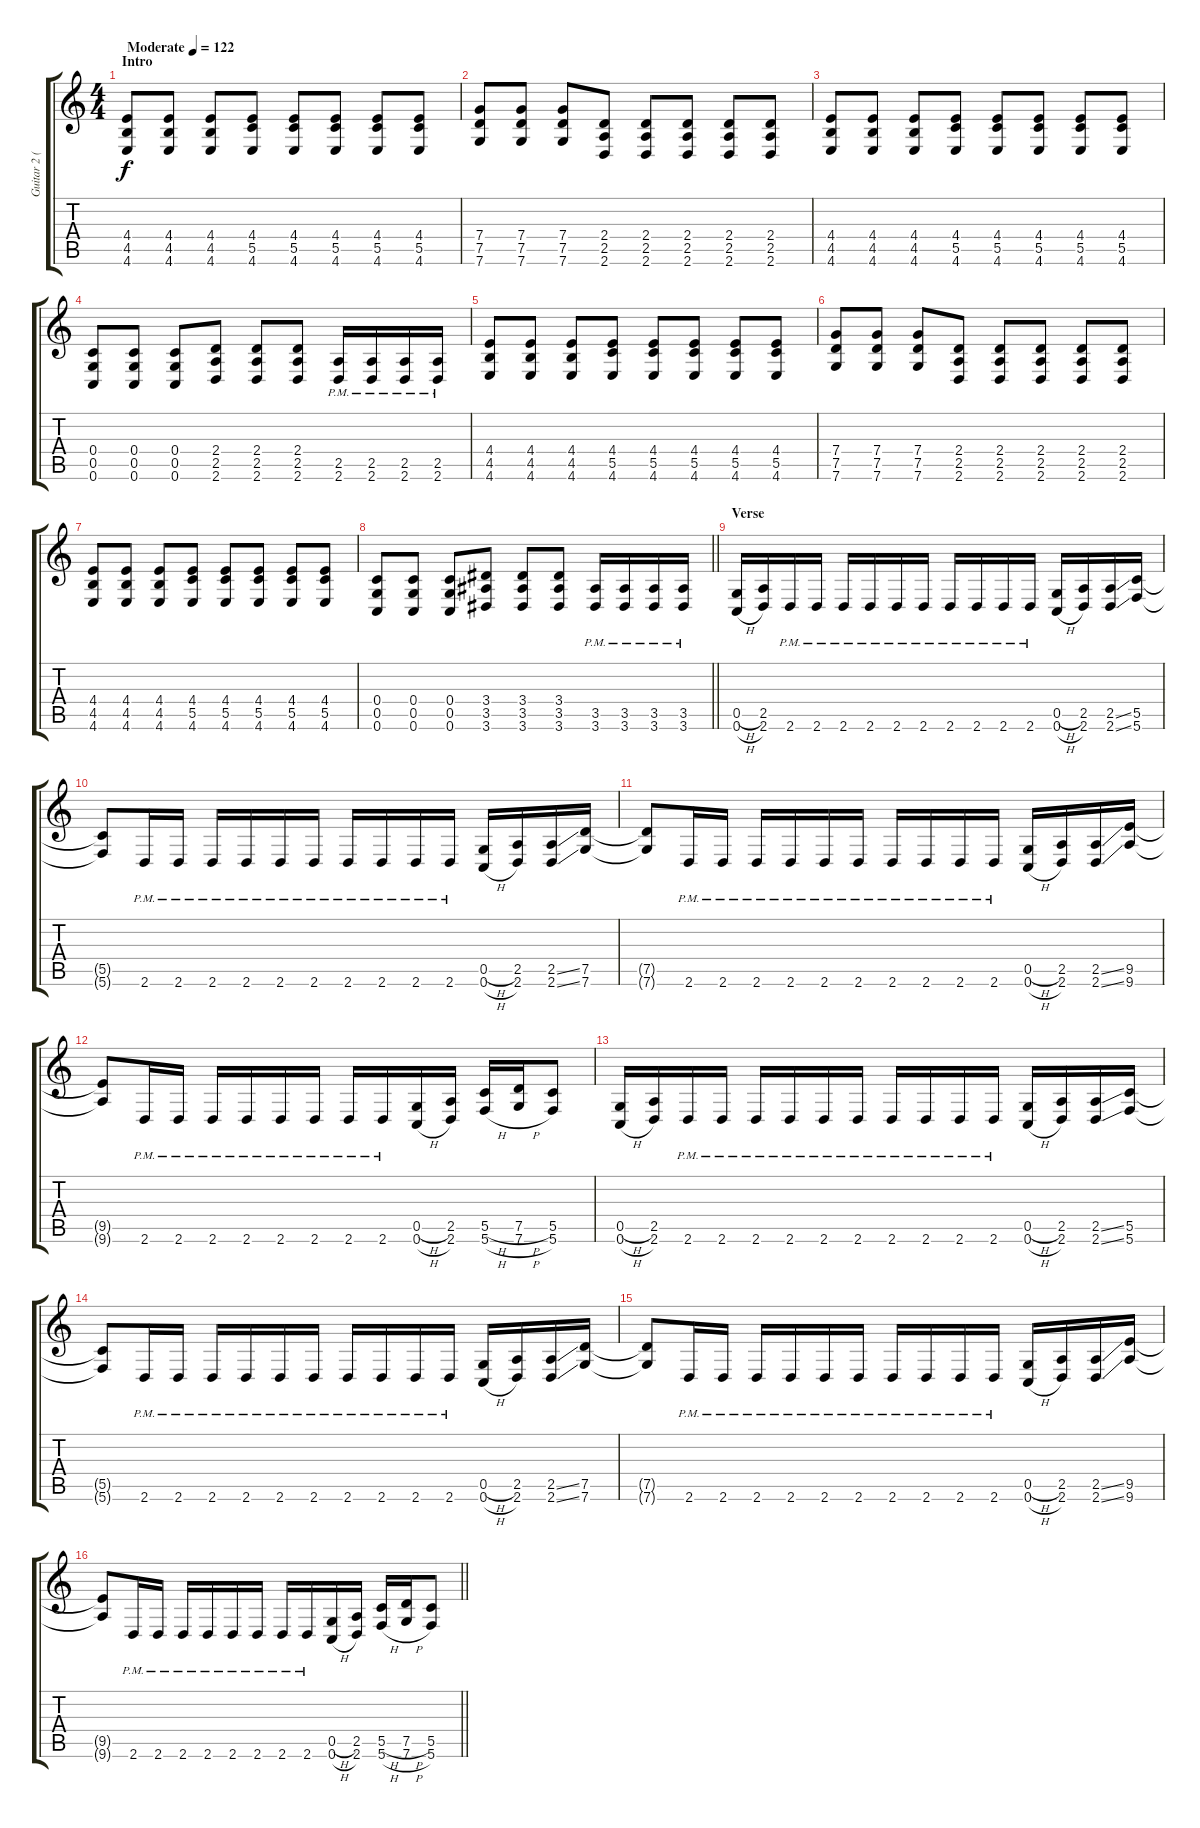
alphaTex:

\track ("Guitar 2 (Robin)" "Guitar 2 (") {instrument distortionguitar}
\staff {score tabs}
\tuning (D4 A3 F3 C3 G2 C2) {hide}
\ts (4 4)
\section ("" "Intro")
\tempo (122 "Moderate")
\clef g2
\ks c
(4.4 4.5 4.6).8{dy f instrument distortionguitar} (4.4 4.5 4.6).8 (4.4 4.5 4.6).8 (4.4 5.5 4.6).8 (4.4 5.5 4.6).8 (4.4 5.5 4.6).8 (4.4 5.5 4.6).8 (4.4 5.5 4.6).8 |
(7.4 7.5 7.6).8 (7.4 7.5 7.6).8 (7.4 7.5 7.6).8 (2.4 2.5 2.6).8 (2.4 2.5 2.6).8 (2.4 2.5 2.6).8 (2.4 2.5 2.6).8 (2.4 2.5 2.6).8 |
(4.4 4.5 4.6).8 (4.4 4.5 4.6).8 (4.4 4.5 4.6).8 (4.4 5.5 4.6).8 (4.4 5.5 4.6).8 (4.4 5.5 4.6).8 (4.4 5.5 4.6).8 (4.4 5.5 4.6).8 |
(0.4 0.5 0.6).8 (0.4 0.5 0.6).8 (0.4 0.5 0.6).8 (2.4 2.5 2.6).8 (2.4 2.5 2.6).8 (2.4 2.5 2.6).8 (2.5{pm} 2.6{pm}).16 (2.5{pm} 2.6{pm}).16 (2.5{pm} 2.6{pm}).16 (2.5{pm} 2.6{pm}).16 |
(4.4 4.5 4.6).8 (4.4 4.5 4.6).8 (4.4 4.5 4.6).8 (4.4 5.5 4.6).8 (4.4 5.5 4.6).8 (4.4 5.5 4.6).8 (4.4 5.5 4.6).8 (4.4 5.5 4.6).8 |
(7.4 7.5 7.6).8 (7.4 7.5 7.6).8 (7.4 7.5 7.6).8 (2.4 2.5 2.6).8 (2.4 2.5 2.6).8 (2.4 2.5 2.6).8 (2.4 2.5 2.6).8 (2.4 2.5 2.6).8 |
(4.4 4.5 4.6).8 (4.4 4.5 4.6).8 (4.4 4.5 4.6).8 (4.4 5.5 4.6).8 (4.4 5.5 4.6).8 (4.4 5.5 4.6).8 (4.4 5.5 4.6).8 (4.4 5.5 4.6).8 |
\barLineRight lightlight
(0.4 0.5 0.6).8 (0.4 0.5 0.6).8 (0.4 0.5 0.6).8 (3.4 3.5 3.6).8 (3.4 3.5 3.6).8 (3.4 3.5 3.6).8 (3.5{pm} 3.6{pm}).16 (3.5{pm} 3.6{pm}).16 (3.5{pm} 3.6{pm}).16 (3.5{pm} 3.6{pm}).16 |
\section ("" "Verse")
(0.5{h} 0.6{h}).16 (2.5 2.6).16 2.6{pm}.16 2.6{pm}.16 2.6{pm}.16 2.6{pm}.16 2.6{pm}.16 2.6{pm}.16 2.6{pm}.16 2.6{pm}.16 2.6{pm}.16 2.6{pm}.16 (0.5{h} 0.6{h}).16 (2.5 2.6).16 (2.5{ss} 2.6{ss}).16 (5.5 5.6).16 |
(5.5{t} 5.6{t}).8 2.6{pm}.16 2.6{pm}.16 2.6{pm}.16 2.6{pm}.16 2.6{pm}.16 2.6{pm}.16 2.6{pm}.16 2.6{pm}.16 2.6{pm}.16 2.6{pm}.16 (0.5{h} 0.6{h}).16 (2.5 2.6).16 (2.5{ss} 2.6{ss}).16 (7.5 7.6).16 |
(7.5{t} 7.6{t}).8 2.6{pm}.16 2.6{pm}.16 2.6{pm}.16 2.6{pm}.16 2.6{pm}.16 2.6{pm}.16 2.6{pm}.16 2.6{pm}.16 2.6{pm}.16 2.6{pm}.16 (0.5{h} 0.6{h}).16 (2.5 2.6).16 (2.5{ss} 2.6{ss}).16 (9.5 9.6).16 |
(9.5{t} 9.6{t}).8 2.6{pm}.16 2.6{pm}.16 2.6{pm}.16 2.6{pm}.16 2.6{pm}.16 2.6{pm}.16 2.6{pm}.16 2.6{pm}.16 (0.5{h} 0.6{h}).16 (2.5 2.6).16 (5.5{h} 5.6{h}).16 (7.5{h} 7.6{h}).16 (5.5 5.6).8 |
(0.5{h} 0.6{h}).16 (2.5 2.6).16 2.6{pm}.16 2.6{pm}.16 2.6{pm}.16 2.6{pm}.16 2.6{pm}.16 2.6{pm}.16 2.6{pm}.16 2.6{pm}.16 2.6{pm}.16 2.6{pm}.16 (0.5{h} 0.6{h}).16 (2.5 2.6).16 (2.5{ss} 2.6{ss}).16 (5.5 5.6).16 |
(5.5{t} 5.6{t}).8 2.6{pm}.16 2.6{pm}.16 2.6{pm}.16 2.6{pm}.16 2.6{pm}.16 2.6{pm}.16 2.6{pm}.16 2.6{pm}.16 2.6{pm}.16 2.6{pm}.16 (0.5{h} 0.6{h}).16 (2.5 2.6).16 (2.5{ss} 2.6{ss}).16 (7.5 7.6).16 |
(7.5{t} 7.6{t}).8 2.6{pm}.16 2.6{pm}.16 2.6{pm}.16 2.6{pm}.16 2.6{pm}.16 2.6{pm}.16 2.6{pm}.16 2.6{pm}.16 2.6{pm}.16 2.6{pm}.16 (0.5{h} 0.6{h}).16 (2.5 2.6).16 (2.5{ss} 2.6{ss}).16 (9.5 9.6).16 |
\barLineRight lightlight
(9.5{t} 9.6{t}).8 2.6{pm}.16 2.6{pm}.16 2.6{pm}.16 2.6{pm}.16 2.6{pm}.16 2.6{pm}.16 2.6{pm}.16 2.6{pm}.16 (0.5{h} 0.6{h}).16 (2.5 2.6).16 (5.5{h} 5.6{h}).16 (7.5{h} 7.6{h}).16 (5.5 5.6).8
